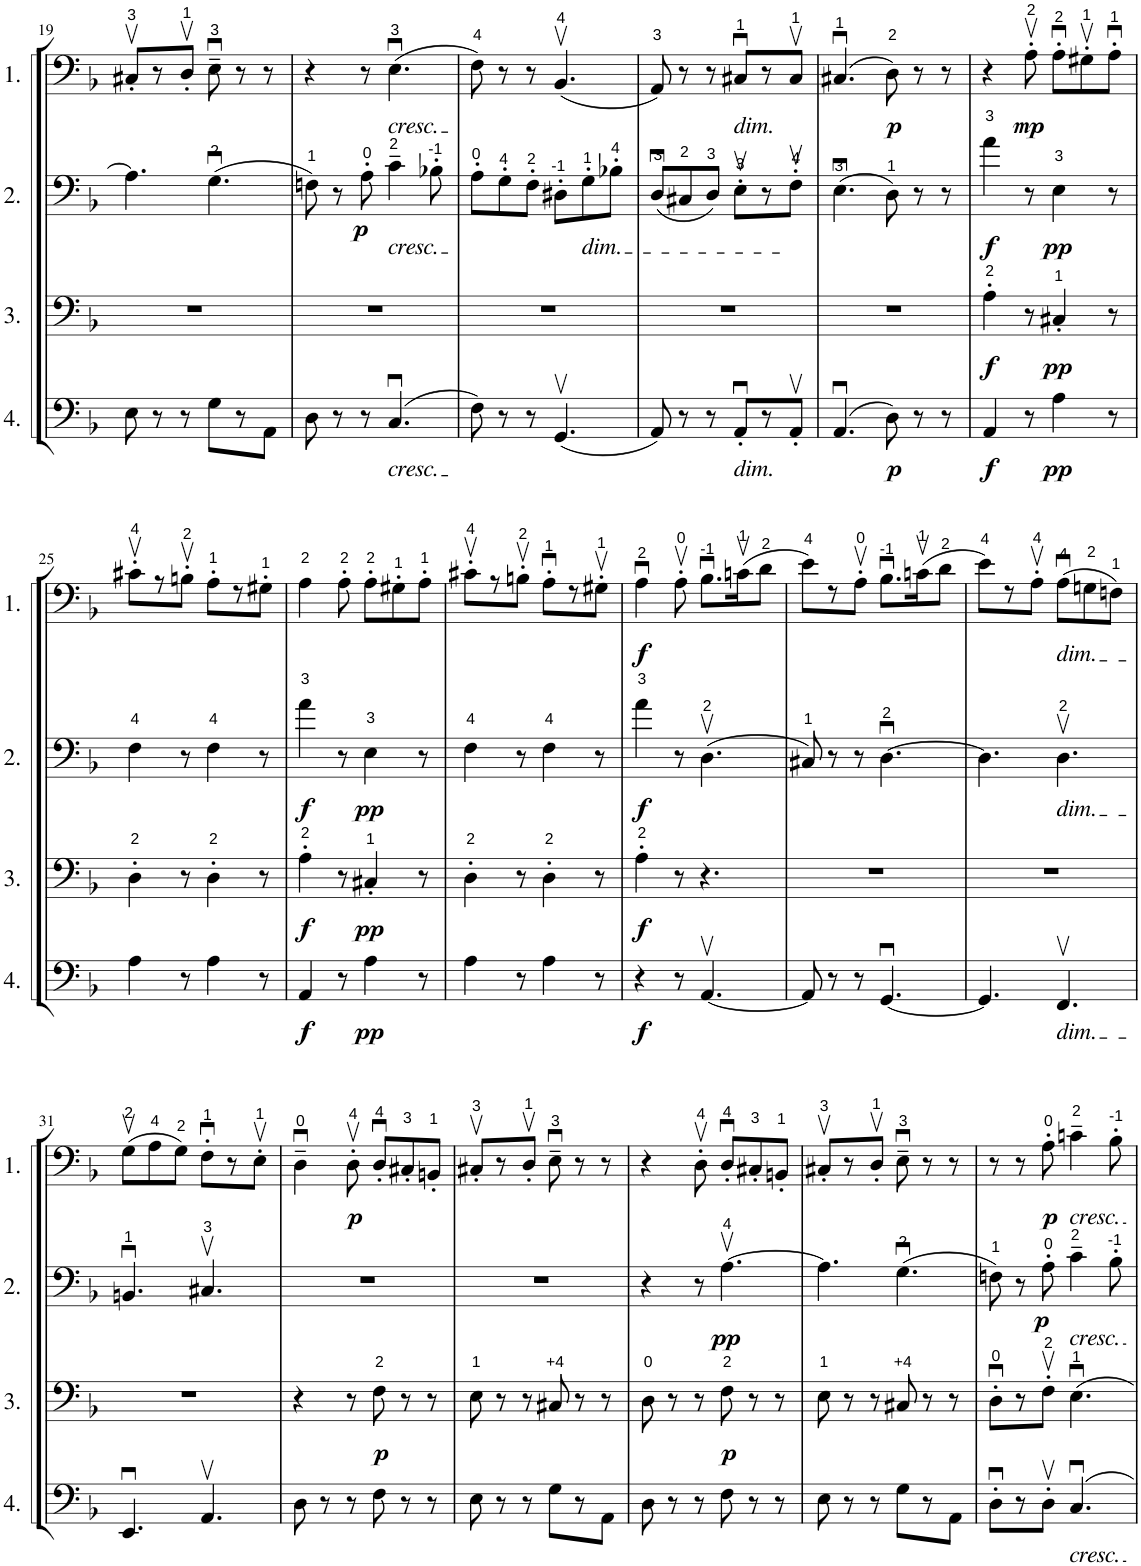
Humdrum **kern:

**kern	**dynam	**kern	**dynam	**kern	**dynam	**kern	**dynam
*part4	*part4	*part3	*part3	*part2	*part2	*part1	*part1
*staff4	*staff4	*staff3	*staff3	*staff2	*staff2	*staff1	*staff1
*I"Cello 4	*	*I"Cello 3	*	*I"Cello 2	*	*I"Cello 1	*
!!LO:PB:g=z
*clefF4	*	*clefF4	*	*clefF4	*	*clefF4	*
*k[b-]	*	*k[b-]	*	*k[b-]	*	*k[b-]	*
*M6/8	*	*M6/8	*	*M6/8	*	*M6/8	*
=19	=19	=19	=19	=19	=19	=19	=19
8E\	.	2.r	.	4.A\]	.	8C#Xv'/L	.
8r	.	.	.	.	.	8r	.
8r	.	.	.	.	.	8Dv'/J	.
8G\L	.	.	.	(4.Gu\	.	8Eu~\	.
8r	.	.	.	.	.	8r	.
8AA\J	.	.	.	.	.	8r	.
=20	=20	=20	=20	=20	=20	=20	=20
8D\	.	2.r	.	8Fn\)	.	4r	.
8r	.	.	.	8r	.	.	.
!	!	!	!	!	!LO:DY:b	!	!
8r	.	.	.	8A'\	p	8r	.
!	!	!	!	!	!	!LO:TX:b:i:t=cresc.	!
!	!	!	!	!LO:TX:b:i:t=cresc.	!	!	!
!LO:TX:b:i:t=cresc.	!	!	!	!	!	!	!
(4.Cu/	.	.	.	4c~\	.	(4.Eu\	.
.	.	.	.	8B-X'\	.	.	.
=21	=21	=21	=21	=21	=21	=21	=21
8F\)	.	2.r	.	8A'\L	.	8F\)	.
8r	.	.	.	8G'\	.	8r	.
8r	.	.	.	8F'\J	.	8r	.
(4.GGv/	.	.	.	8D#X'\L	.	(4.BB-v/	.
!	!	!	!	!LO:TX:b:i:t=dim.	!	!	!
.	.	.	.	8G'\	.	.	.
.	.	.	.	8B-X'\J	.	.	.
=22	=22	=22	=22	=22	=22	=22	=22
8AA/)	.	2.r	.	(8Du/L	.	8AA/)	.
8r	.	.	.	8C#X/	.	8r	.
8r	.	.	.	8D/J)	.	8r	.
!	!	!	!	!	!	!LO:TX:b:i:t=dim.	!
!LO:TX:b:i:t=dim.	!	!	!	!	!	!	!
8AAu'/L	.	.	.	8Ev'\L	.	8C#Xu/L	.
8r	.	.	.	8r	.	8r	.
8AAv'/J	.	.	.	8Fv'\J	.	8C#v/J	.
=23	=23	=23	=23	=23	=23	=23	=23
(4.AAu/	.	2.r	.	(4.Eu\	.	(4.C#Xu/	.
!	!LO:DY:b	!	!	!	!	!	!LO:DY:b
8D\)	p	.	.	8D\)	.	8D\)	p
8r	.	.	.	8r	.	8r	.
8r	.	.	.	8r	.	8r	.
=24	=24	=24	=24	=24	=24	=24	=24
!	!LO:DY:b	!	!LO:DY:b	!	!LO:DY:b	!	!
4AA/	f	4A'\	f	4a\	f	4r	.
!	!	!	!	!	!	!	!LO:DY:b
8r	.	8r	.	8r	.	8Av'\	mp
!	!LO:DY:b	!	!LO:DY:b	!	!LO:DY:b	!	!
4A\	pp	4C#X'/	pp	4E\	pp	8Au'\L	.
.	.	.	.	.	.	8G#Xv'\	.
8r	.	8r	.	8r	.	8Au'\J	.
!!LO:LB:g=z
=25	=25	=25	=25	=25	=25	=25	=25
4A\	.	4D'\	.	4F\	.	8c#Xv'\L	.
.	.	.	.	.	.	8r	.
8r	.	8r	.	8r	.	8Bnv'\J	.
4A\	.	4D'\	.	4F\	.	8A'\L	.
.	.	.	.	.	.	8r	.
8r	.	8r	.	8r	.	8G#X'\J	.
=26	=26	=26	=26	=26	=26	=26	=26
!	!LO:DY:b	!	!LO:DY:b	!	!LO:DY:b	!	!
4AA/	f	4A'\	f	4a\	f	4A\	.
8r	.	8r	.	8r	.	8A'\	.
!	!LO:DY:b	!	!LO:DY:b	!	!LO:DY:b	!	!
4A\	pp	4C#X'/	pp	4E\	pp	8A'\L	.
.	.	.	.	.	.	8G#X'\	.
8r	.	8r	.	8r	.	8A'\J	.
=27	=27	=27	=27	=27	=27	=27	=27
4A\	.	4D'\	.	4F\	.	8c#Xv'\L	.
.	.	.	.	.	.	8r	.
8r	.	8r	.	8r	.	8Bnv'\J	.
4A\	.	4D'\	.	4F\	.	8Au'\L	.
.	.	.	.	.	.	8r	.
8r	.	8r	.	8r	.	8G#Xv'\J	.
=28	=28	=28	=28	=28	=28	=28	=28
!	!LO:DY:b	!	!LO:DY:b	!	!LO:DY:b	!	!LO:DY:b
4r	f	4A'\	f	4a\	f	4Au\	f
8r	.	8r	.	8r	.	8Av'\	.
[4.AAv/	.	4.r	.	(4.Dv\	.	8.B-u\L	.
.	.	.	.	.	.	(16cnv\K	.
.	.	.	.	.	.	8d\J	.
=29	=29	=29	=29	=29	=29	=29	=29
8AA/]	.	2.r	.	8C#X/)	.	8e\L)	.
8r	.	.	.	8r	.	8r	.
8r	.	.	.	8r	.	8Av'\J	.
[4.GGu/	.	.	.	[4.Du\	.	8.B-u\L	.
.	.	.	.	.	.	(16cnv\K	.
.	.	.	.	.	.	8d\J	.
=30	=30	=30	=30	=30	=30	=30	=30
4.GG/]	.	2.r	.	4.D\]	.	8e\L)	.
.	.	.	.	.	.	8r	.
.	.	.	.	.	.	8Av'\J	.
!	!	!	!	!	!	!LO:TX:b:i:t=dim.	!
!	!	!	!	!LO:TX:b:i:t=dim.	!	!	!
!LO:TX:b:i:t=dim.	!	!	!	!	!	!	!
4.FFv/	.	.	.	4.Dv\	.	(8Au\L	.
.	.	.	.	.	.	8Gn\	.
.	.	.	.	.	.	8Fn\J)	.
!!LO:LB:g=z
=31	=31	=31	=31	=31	=31	=31	=31
4.EEu/	.	2.r	.	4.BBnu/	.	(8Gv\L	.
.	.	.	.	.	.	8A\	.
.	.	.	.	.	.	8G\J)	.
4.AAv/	.	.	.	4.C#Xv/	.	8Fu'\L	.
.	.	.	.	.	.	8r	.
.	.	.	.	.	.	8Ev'\J	.
=32	=32	=32	=32	=32	=32	=32	=32
8D\	.	4r	.	2.r	.	4Du~\	.
8r	.	.	.	.	.	.	.
!	!	!	!	!	!	!	!LO:DY:b
8r	.	8r	.	.	.	8Dv'\	p
!	!	!	!LO:DY:b	!	!	!	!
8F\	.	8F\	p	.	.	8Du'/L	.
8r	.	8r	.	.	.	8C#X'/	.
8r	.	8r	.	.	.	8BBn'/J	.
=33	=33	=33	=33	=33	=33	=33	=33
8E\	.	8E\	.	2.r	.	8C#Xv'/L	.
8r	.	8r	.	.	.	8r	.
8r	.	8r	.	.	.	8Dv'/J	.
8G\L	.	8C#X/	.	.	.	8Eu~\	.
8r	.	8r	.	.	.	8r	.
8AA\J	.	8r	.	.	.	8r	.
=34	=34	=34	=34	=34	=34	=34	=34
8D\	.	8D\	.	4r	.	4r	.
8r	.	8r	.	.	.	.	.
8r	.	8r	.	8r	.	8Dv'\	.
!	!	!	!LO:DY:b	!	!LO:DY:b	!	!
8F\	.	8F\	p	[4.Av\	pp	8Du'/L	.
8r	.	8r	.	.	.	8C#X'/	.
8r	.	8r	.	.	.	8BBn'/J	.
=35	=35	=35	=35	=35	=35	=35	=35
8E\	.	8E\	.	4.A\]	.	8C#Xv'/L	.
8r	.	8r	.	.	.	8r	.
8r	.	8r	.	.	.	8Dv'/J	.
8G\L	.	8C#X/	.	(4.Gu\	.	8Eu~\	.
8r	.	8r	.	.	.	8r	.
8AA\J	.	8r	.	.	.	8r	.
=36	=36	=36	=36	=36	=36	=36	=36
8Du'\L	.	8Du'\L	.	8Fn\)	.	8r	.
8r	.	8r	.	8r	.	8r	.
!	!	!	!	!	!LO:DY:b	!	!LO:DY:b
8Dv'\J	.	8Fv'\J	.	8A'\	p	8A'\	p
!	!	!	!	!	!	!LO:TX:b:i:t=cresc.	!
!	!	!	!	!LO:TX:b:i:t=cresc.	!	!	!
!LO:TX:b:i:t=cresc.	!	!	!	!	!	!	!
4.Cu/	.	4.Eu\	.	4c~\	.	4cn~\	.
.	.	.	.	8B-'\	.	8B-'\	.
=	=	=	=	=	=	=	=
*-	*-	*-	*-	*-	*-	*-	*-
